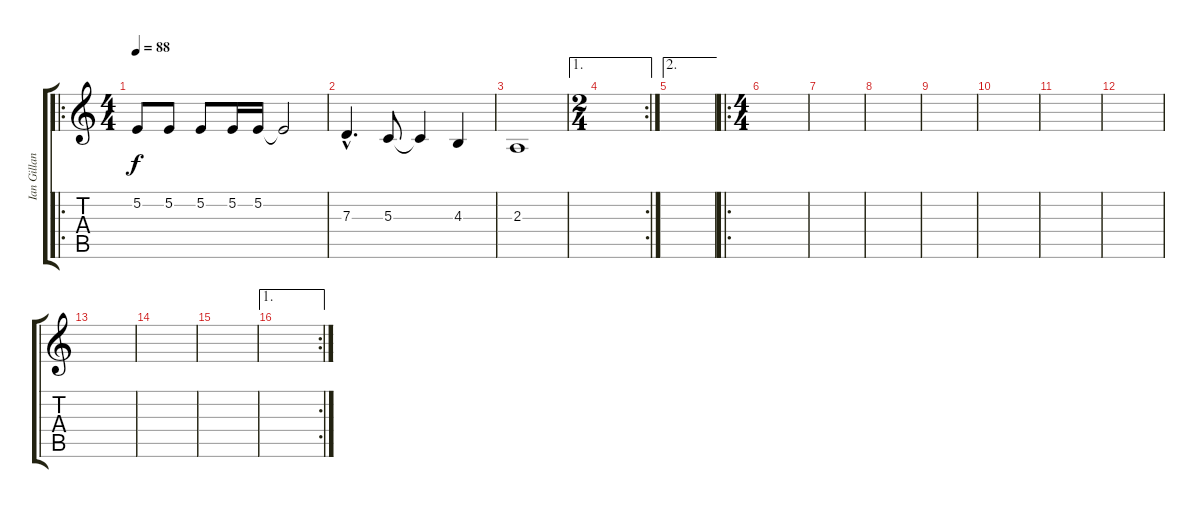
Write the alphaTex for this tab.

\track ("Ian Gillan" "Ian Gillan") {instrument viola}
\staff {score tabs}
\tuning (E4 B3 G3 D3 A2 E2) {hide}
\ro
\ts (4 4)
\tempo 88
\clef g2
\ks c
5.2.8{dy f} 5.2.8 5.2.8 5.2.16 5.2.16 5.2{t}.2 |
7.3{hac}.4{d} 5.3.8 5.3{t}.4 4.3.4 |
2.3.1 |
\ae 1
\rc 2
\ts (2 4)
|
\ae 2
|
\ro
\ts (4 4)
|
|
|
|
|
|
|
|
|
|
\ae 1
\rc 2
